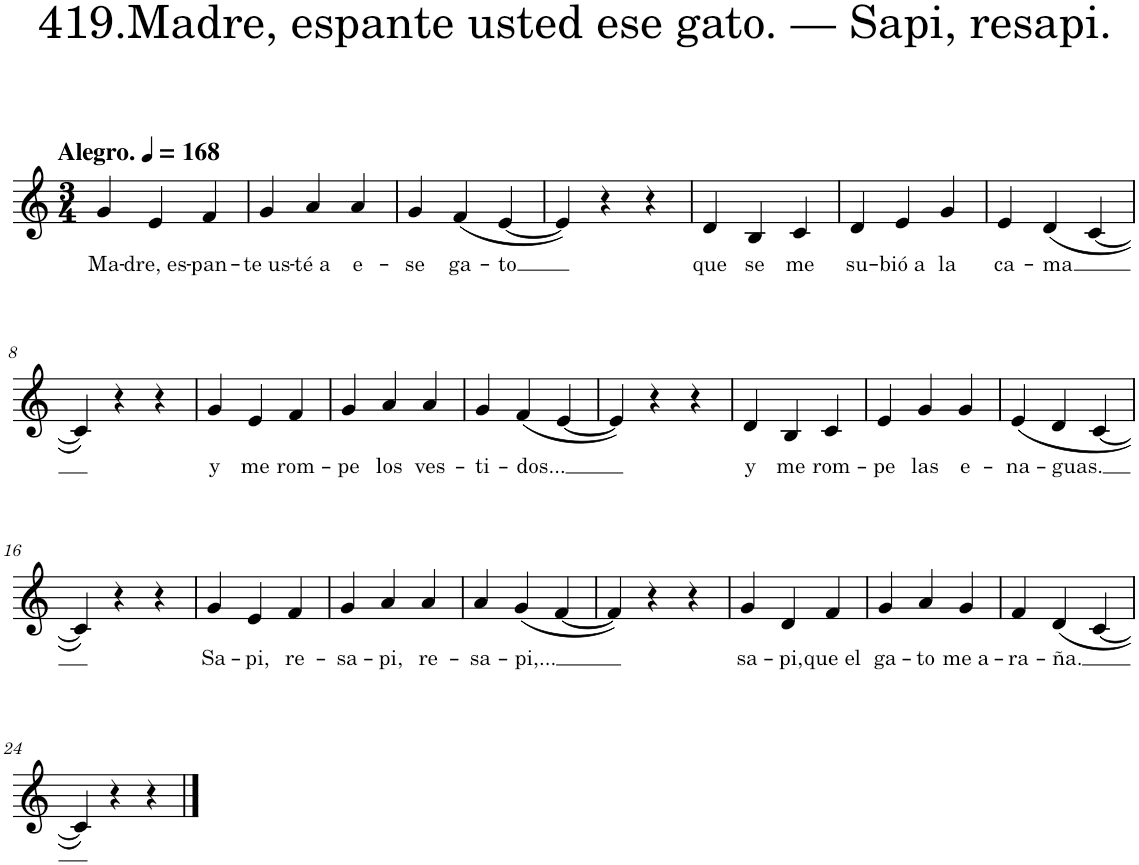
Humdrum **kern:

**kern	**text
*part1	*part1
*staff1	*staff1
*I"Piano	*
*I'Pno.	*
*clefG2	*
*k[]	*
*M3/4	*
*MM168	*
=1	=1
!LO:TX:a:B:t=Alegro.	!
!	!LO:LY:b
4g/	Ma-
!	!LO:LY:b
4e/	-dre, es-
!	!LO:LY:b
4f/	-pan-
=2	=2
!	!LO:LY:b
4g/	-te us-
!	!LO:LY:b
4a/	-té a
!	!LO:LY:b
4a/	e-
=3	=3
!	!LO:LY:b
4g/	-se
!	!LO:LY:b
(4f/	ga-
!	!LO:LY:b
[4e/	-to
=4	=4
4e/])	.
4r	.
4r	.
=5	=5
!	!LO:LY:b
4d/	que
!	!LO:LY:b
4B/	se
!	!LO:LY:b
4c/	me
=6	=6
!	!LO:LY:b
4d/	su-
!	!LO:LY:b
4e/	-bió a
!	!LO:LY:b
4g/	la
=7	=7
!	!LO:LY:b
4e/	ca-
!	!LO:LY:b
(4d/	-ma
[4c/	.
!!LO:LB:g=z
=8	=8
4c/])	.
4r	.
4r	.
=9	=9
!	!LO:LY:b
4g/	y
!	!LO:LY:b
4e/	me
!	!LO:LY:b
4f/	rom-
=10	=10
!	!LO:LY:b
4g/	-pe
!	!LO:LY:b
4a/	los
!	!LO:LY:b
4a/	ves-
=11	=11
!	!LO:LY:b
4g/	-ti-
!	!LO:LY:b
(4f/	-dos...
[4e/	.
=12	=12
4e/])	.
4r	.
4r	.
=13	=13
!	!LO:LY:b
4d/	y
!	!LO:LY:b
4B/	me
!	!LO:LY:b
4c/	rom-
=14	=14
!	!LO:LY:b
4e/	-pe
!	!LO:LY:b
4g/	las
!	!LO:LY:b
4g/	e-
=15	=15
!	!LO:LY:b
(4e/	-na-
!	!LO:LY:b
4d/	-guas.
[4c/	.
!!LO:LB:g=z
=16	=16
4c/])	.
4r	.
4r	.
=17	=17
!	!LO:LY:b
4g/	Sa-
!	!LO:LY:b
4e/	-pi,
!	!LO:LY:b
4f/	re-
=18	=18
!	!LO:LY:b
4g/	-sa-
!	!LO:LY:b
4a/	-pi,
!	!LO:LY:b
4a/	re-
=19	=19
!	!LO:LY:b
4a/	-sa-
!	!LO:LY:b
(4g/	-pi,...
[4f/	.
=20	=20
4f/])	.
4r	.
4r	.
=21	=21
!	!LO:LY:b
4g/	sa-
!	!LO:LY:b
4d/	-pi,
!	!LO:LY:b
4f/	que el
=22	=22
!	!LO:LY:b
4g/	ga-
!	!LO:LY:b
4a/	-to
!	!LO:LY:b
4g/	me a-
=23	=23
!	!LO:LY:b
4f/	-ra-
!	!LO:LY:b
(4d/	-ña.
[4c/	.
!!LO:LB:g=z
=24	=24
4c/])	.
4r	.
4r	.
==	==
*-	*-
